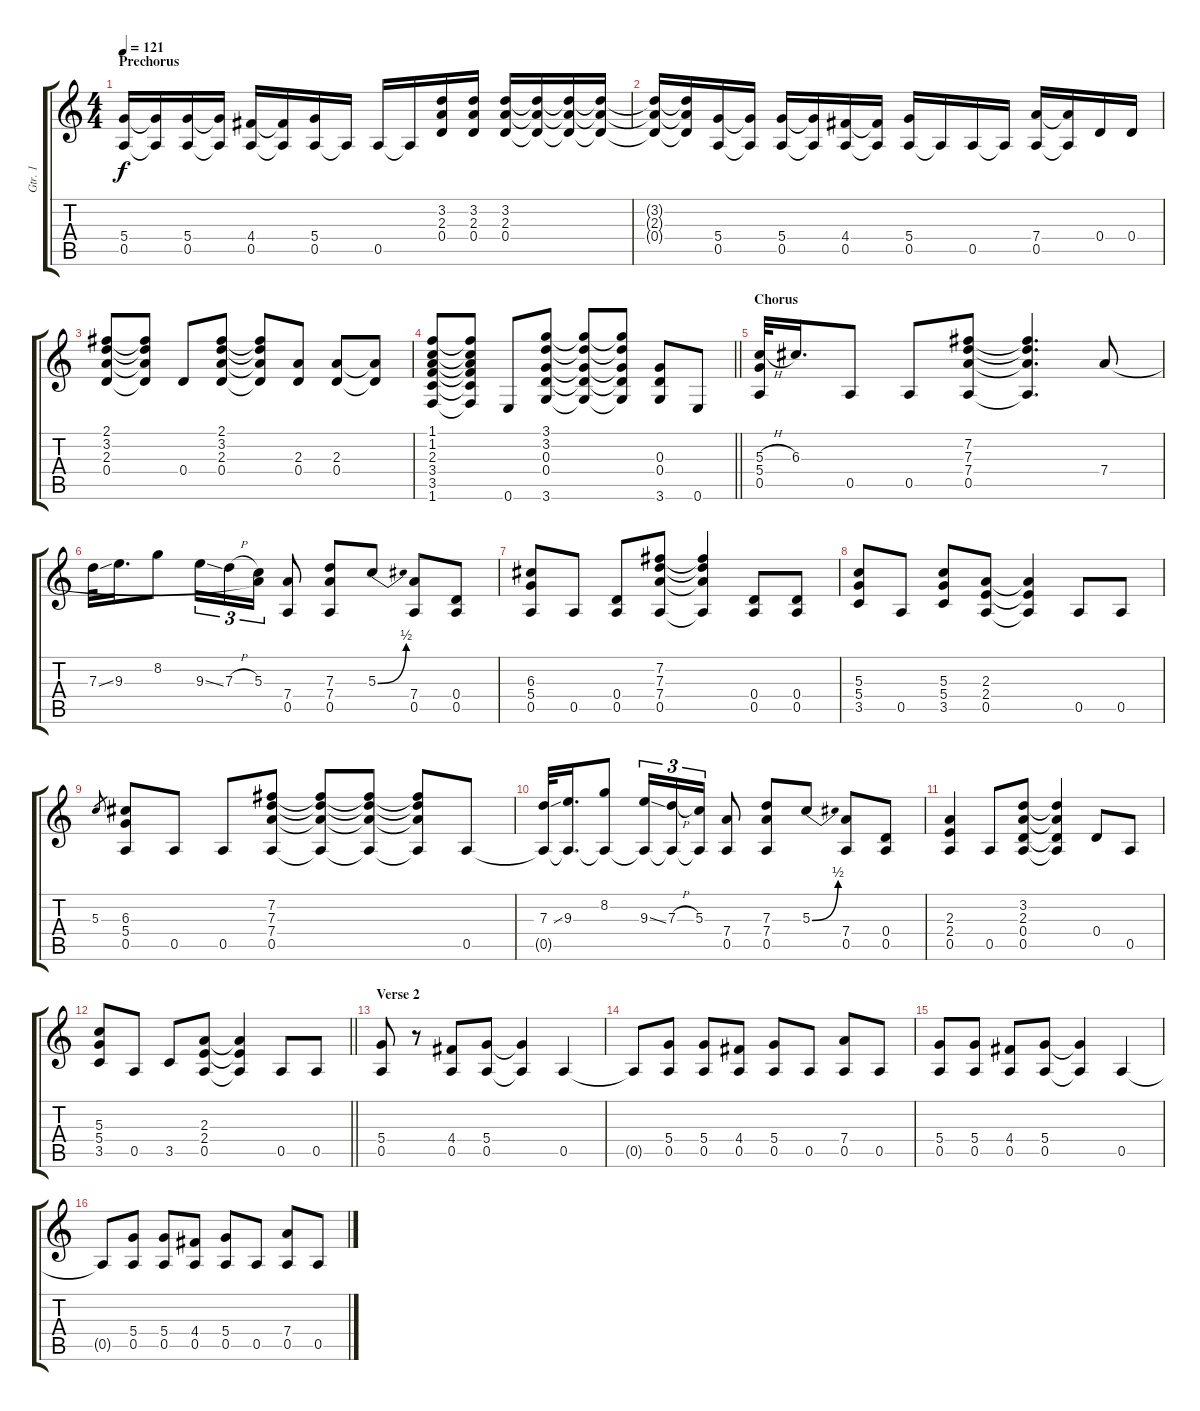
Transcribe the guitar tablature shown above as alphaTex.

\track ("Gtr. 1" "Gtr. 1") {instrument overdrivenguitar}
\staff {score tabs}
\tuning (E4 B3 G3 D3 A2 E2) {hide}
\ts (4 4)
\section ("" "Prechorus")
\tempo 121
\clef g2
\ks c
(5.4 0.5).16{dy f} (5.4{t} 0.5{t}).16 (5.4 0.5).16 (5.4{t} 0.5{t}).16 (4.4 0.5).16 (4.4{t} 0.5{t}).16 (5.4 0.5).16 0.5{t}.16 0.5.16 0.5{t}.16 (3.2 2.3 0.4).16 (3.2 2.3 0.4).16 (3.2 2.3 0.4).16 (3.2{t} 2.3{t} 0.4{t}).16 (3.2{t} 2.3{t} 0.4{t}).16 (3.2{t} 2.3{t} 0.4{t}).16 |
(3.2{t} 2.3{t} 0.4{t}).16 (3.2{t} 2.3{t} 0.4{t}).16 (5.4 0.5).16 (5.4{t} 0.5{t}).16 (5.4 0.5).16 (5.4{t} 0.5{t}).16 (4.4 0.5).16 (4.4{t} 0.5{t}).16 (5.4 0.5).16 0.5{t}.16 0.5.16 0.5{t}.16 (7.4 0.5).16 (7.4{t} 0.5{t}).16 0.4.16 0.4.16 |
(2.1 3.2 2.3 0.4).8 (2.1{t} 3.2{t} 2.3{t} 0.4{t}).8 0.4.8 (2.1 3.2 2.3 0.4).8 (2.1{t} 3.2{t} 2.3{t} 0.4{t}).8 (2.3 0.4).8 (2.3 0.4).8 (2.3{t} 0.4{t}).8 |
\barLineRight lightlight
(1.1 1.2 2.3 3.4 3.5 1.6).8 (1.1{t} 1.2{t} 2.3{t} 3.4{t} 3.5{t} 1.6{t}).8 0.6.8 (3.1 3.2 0.3 0.4 3.6).8 (3.1{t} 3.2{t} 0.3{t} 0.4{t} 3.6{t}).8 (3.1{t} 3.2{t} 0.3{t} 0.4{t} 3.6{t}).8 (0.3 0.4 3.6).8 0.6.8 |
\section ("" "Chorus")
(5.3{h} 5.4 0.5).32 6.3.16{d} 0.5.8 0.5.8 (7.2 7.3 7.4 0.5).8 (7.2{t} 7.3{t} 7.4{t} 0.5{t}).4{d} 7.4.8 |
7.3{ss}.32 9.3.16{d} 8.2.8 9.3{ss}.16{tu (3 2)} 7.3{h}.16{tu (3 2)} (5.3 7.4{t}).16{tu (3 2)} (7.4 0.5).8 (7.3 7.4 0.5).8 5.3{be (bend 0 0 60 2)}.8 (7.4 0.5).8 (0.4 0.5).8 |
(6.3 5.4 0.5).8 0.5.8 (0.4 0.5).8 (7.2 7.3 7.4 0.5).8 (7.2{t} 7.3{t} 7.4{t} 0.5{t}).4 (0.4 0.5).8 (0.4 0.5).8 |
(5.3 5.4 3.5).8 0.5.8 (5.3 5.4 3.5).8 (2.3 2.4 0.5).8 (2.3{t} 2.4{t} 0.5{t}).4 0.5.8 0.5.8 |
5.3.8{gr} (6.3 5.4 0.5).8 0.5.8 0.5.8 (7.2 7.3 7.4 0.5).8 (7.2{t} 7.3{t} 7.4{t} 0.5{t}).8 (7.2{t} 7.3{t} 7.4{t} 0.5{t}).8 (7.2{t} 7.3{t} 7.4{t} 0.5{t}).8 0.5.8 |
(7.3{ss} 0.5{t}).32 (9.3 0.5{t}).16{d} (8.2 0.5{t}).8 (9.3{ss} 0.5{t}).16{tu (3 2)} (7.3{h} 0.5{t}).16{tu (3 2)} (5.3 0.5{t}).16{tu (3 2)} (7.4 0.5).8 (7.3 7.4 0.5).8 5.3{be (bend 0 0 60 2)}.8 (7.4 0.5).8 (0.4 0.5).8 |
(2.3 2.4 0.5).4 0.5.8 (3.2 2.3 0.4 0.5).8 (3.2{t} 2.3{t} 0.4{t} 0.5{t}).4 0.4.8 0.5.8 |
\barLineRight lightlight
(5.3 5.4 3.5).8 0.5.8 3.5.8 (2.3 2.4 0.5).8 (2.3{t} 2.4{t} 0.5{t}).4 0.5.8 0.5.8 |
\section ("" "Verse 2")
(5.4 0.5).8 r.8 (4.4 0.5).8 (5.4 0.5).8 (5.4{t} 0.5{t}).4 0.5.4 |
0.5{t}.8 (5.4 0.5).8 (5.4 0.5).8 (4.4 0.5).8 (5.4 0.5).8 0.5.8 (7.4 0.5).8 0.5.8 |
(5.4 0.5).8 (5.4 0.5).8 (4.4 0.5).8 (5.4 0.5).8 (5.4{t} 0.5{t}).4 0.5.4 |
0.5{t}.8 (5.4 0.5).8 (5.4 0.5).8 (4.4 0.5).8 (5.4 0.5).8 0.5.8 (7.4 0.5).8 0.5.8
